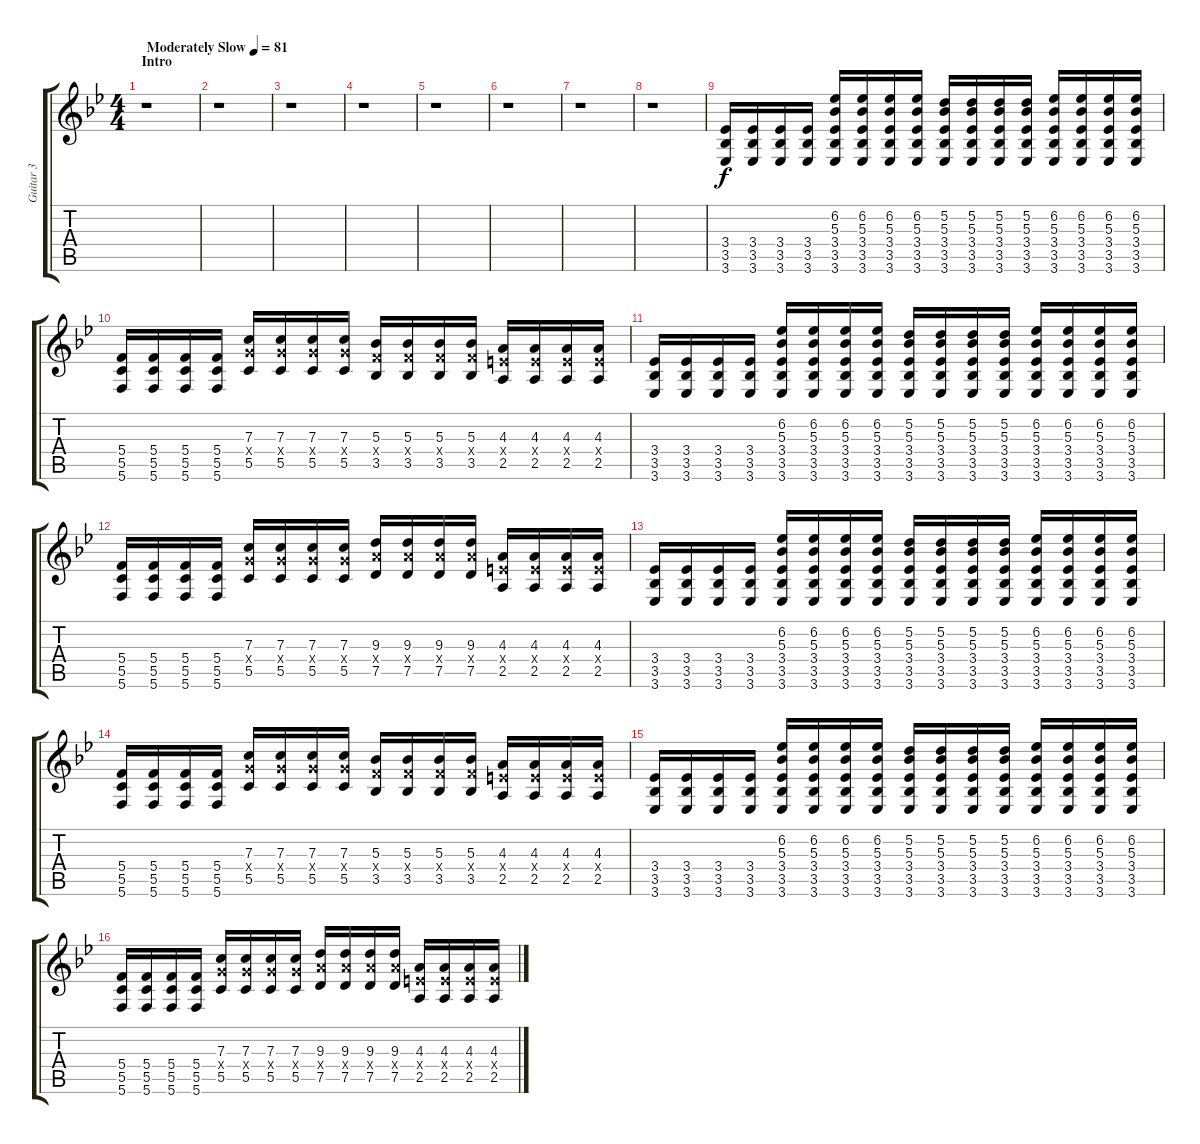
\track ("Guitar 3" "Guitar 3") {instrument distortionguitar}
\staff {score tabs}
\tuning (D4 A3 F3 C3 G2 C2) {hide}
\ts (4 4)
\section ("" "Intro")
\tempo (81 "Moderately Slow")
\clef g2
\ks gminor
r.1{dy f instrument distortionguitar} |
r.1 |
r.1 |
r.1 |
r.1 |
r.1 |
r.1 |
r.1 |
(3.4 3.5 3.6).16 (3.4 3.5 3.6).16 (3.4 3.5 3.6).16 (3.4 3.5 3.6).16 (6.2 5.3 3.4 3.5 3.6).16 (6.2 5.3 3.4 3.5 3.6).16 (6.2 5.3 3.4 3.5 3.6).16 (6.2 5.3 3.4 3.5 3.6).16 (5.2 5.3 3.4 3.5 3.6).16 (5.2 5.3 3.4 3.5 3.6).16 (5.2 5.3 3.4 3.5 3.6).16 (5.2 5.3 3.4 3.5 3.6).16 (6.2 5.3 3.4 3.5 3.6).16 (6.2 5.3 3.4 3.5 3.6).16 (6.2 5.3 3.4 3.5 3.6).16 (6.2 5.3 3.4 3.5 3.6).16 |
(5.4 5.5 5.6).16 (5.4 5.5 5.6).16 (5.4 5.5 5.6).16 (5.4 5.5 5.6).16 (7.3 7.4{x} 5.5).16 (7.3 7.4{x} 5.5).16 (7.3 7.4{x} 5.5).16 (7.3 7.4{x} 5.5).16 (5.3 5.4{x} 3.5).16 (5.3 5.4{x} 3.5).16 (5.3 5.4{x} 3.5).16 (5.3 5.4{x} 3.5).16 (4.3 4.4{x} 2.5).16 (4.3 4.4{x} 2.5).16 (4.3 4.4{x} 2.5).16 (4.3 4.4{x} 2.5).16 |
(3.4 3.5 3.6).16 (3.4 3.5 3.6).16 (3.4 3.5 3.6).16 (3.4 3.5 3.6).16 (6.2 5.3 3.4 3.5 3.6).16 (6.2 5.3 3.4 3.5 3.6).16 (6.2 5.3 3.4 3.5 3.6).16 (6.2 5.3 3.4 3.5 3.6).16 (5.2 5.3 3.4 3.5 3.6).16 (5.2 5.3 3.4 3.5 3.6).16 (5.2 5.3 3.4 3.5 3.6).16 (5.2 5.3 3.4 3.5 3.6).16 (6.2 5.3 3.4 3.5 3.6).16 (6.2 5.3 3.4 3.5 3.6).16 (6.2 5.3 3.4 3.5 3.6).16 (6.2 5.3 3.4 3.5 3.6).16 |
(5.4 5.5 5.6).16 (5.4 5.5 5.6).16 (5.4 5.5 5.6).16 (5.4 5.5 5.6).16 (7.3 7.4{x} 5.5).16 (7.3 7.4{x} 5.5).16 (7.3 7.4{x} 5.5).16 (7.3 7.4{x} 5.5).16 (9.3 9.4{x} 7.5).16 (9.3 9.4{x} 7.5).16 (9.3 9.4{x} 7.5).16 (9.3 9.4{x} 7.5).16 (4.3 4.4{x} 2.5).16 (4.3 4.4{x} 2.5).16 (4.3 4.4{x} 2.5).16 (4.3 4.4{x} 2.5).16 |
(3.4 3.5 3.6).16 (3.4 3.5 3.6).16 (3.4 3.5 3.6).16 (3.4 3.5 3.6).16 (6.2 5.3 3.4 3.5 3.6).16 (6.2 5.3 3.4 3.5 3.6).16 (6.2 5.3 3.4 3.5 3.6).16 (6.2 5.3 3.4 3.5 3.6).16 (5.2 5.3 3.4 3.5 3.6).16 (5.2 5.3 3.4 3.5 3.6).16 (5.2 5.3 3.4 3.5 3.6).16 (5.2 5.3 3.4 3.5 3.6).16 (6.2 5.3 3.4 3.5 3.6).16 (6.2 5.3 3.4 3.5 3.6).16 (6.2 5.3 3.4 3.5 3.6).16 (6.2 5.3 3.4 3.5 3.6).16 |
(5.4 5.5 5.6).16 (5.4 5.5 5.6).16 (5.4 5.5 5.6).16 (5.4 5.5 5.6).16 (7.3 7.4{x} 5.5).16 (7.3 7.4{x} 5.5).16 (7.3 7.4{x} 5.5).16 (7.3 7.4{x} 5.5).16 (5.3 5.4{x} 3.5).16 (5.3 5.4{x} 3.5).16 (5.3 5.4{x} 3.5).16 (5.3 5.4{x} 3.5).16 (4.3 4.4{x} 2.5).16 (4.3 4.4{x} 2.5).16 (4.3 4.4{x} 2.5).16 (4.3 4.4{x} 2.5).16 |
(3.4 3.5 3.6).16 (3.4 3.5 3.6).16 (3.4 3.5 3.6).16 (3.4 3.5 3.6).16 (6.2 5.3 3.4 3.5 3.6).16 (6.2 5.3 3.4 3.5 3.6).16 (6.2 5.3 3.4 3.5 3.6).16 (6.2 5.3 3.4 3.5 3.6).16 (5.2 5.3 3.4 3.5 3.6).16 (5.2 5.3 3.4 3.5 3.6).16 (5.2 5.3 3.4 3.5 3.6).16 (5.2 5.3 3.4 3.5 3.6).16 (6.2 5.3 3.4 3.5 3.6).16 (6.2 5.3 3.4 3.5 3.6).16 (6.2 5.3 3.4 3.5 3.6).16 (6.2 5.3 3.4 3.5 3.6).16 |
(5.4 5.5 5.6).16 (5.4 5.5 5.6).16 (5.4 5.5 5.6).16 (5.4 5.5 5.6).16 (7.3 7.4{x} 5.5).16 (7.3 7.4{x} 5.5).16 (7.3 7.4{x} 5.5).16 (7.3 7.4{x} 5.5).16 (9.3 9.4{x} 7.5).16 (9.3 9.4{x} 7.5).16 (9.3 9.4{x} 7.5).16 (9.3 9.4{x} 7.5).16 (4.3 4.4{x} 2.5).16 (4.3 4.4{x} 2.5).16 (4.3 4.4{x} 2.5).16 (4.3 4.4{x} 2.5).16
